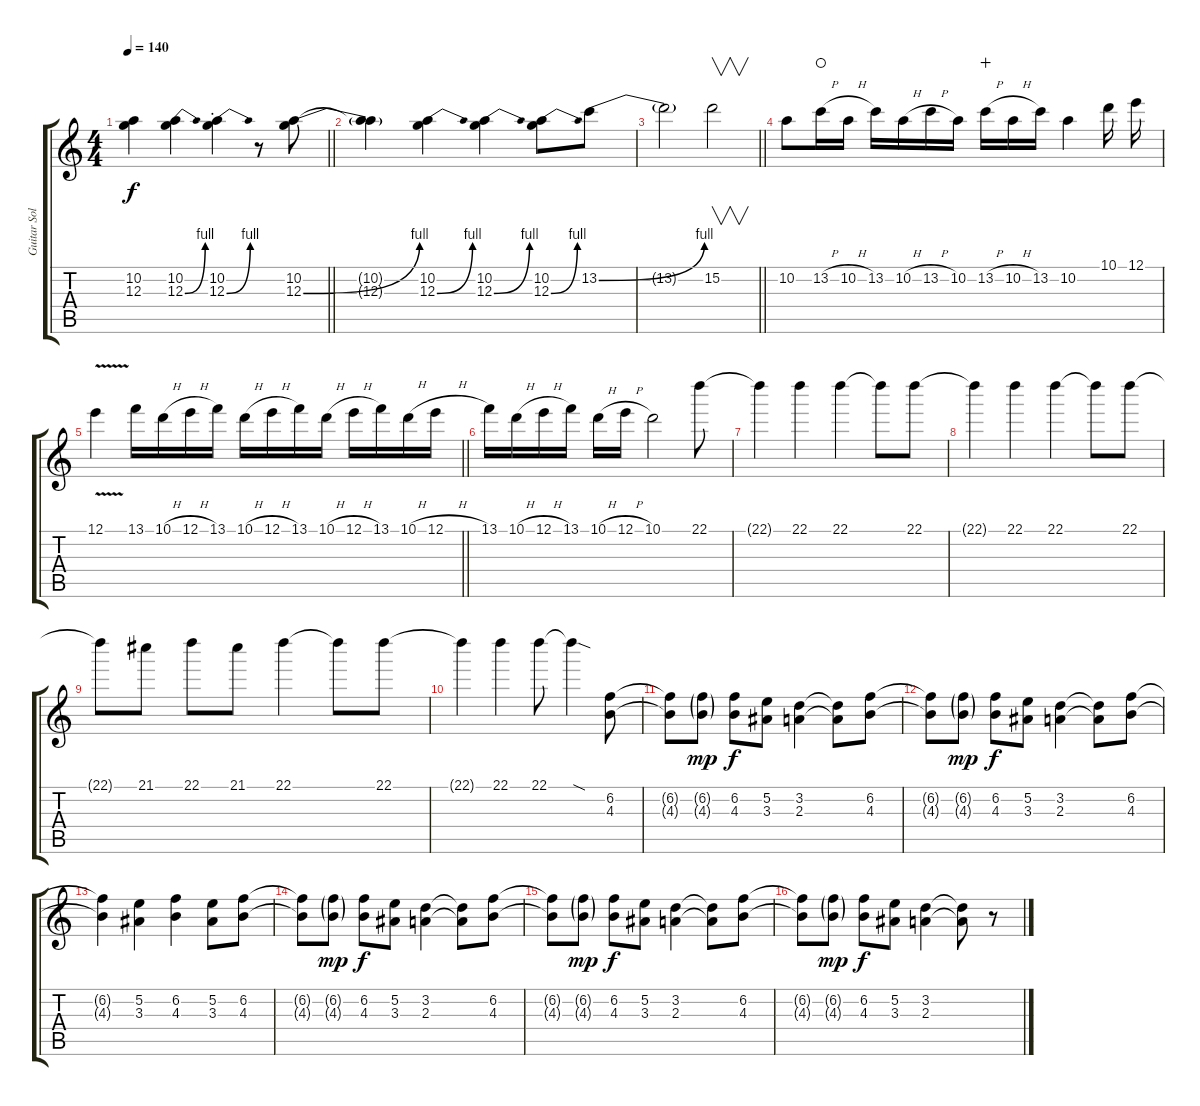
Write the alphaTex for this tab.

\track ("Guitar Solo" "Guitar Sol") {instrument overdrivenguitar}
\staff {score tabs}
\tuning (E4 B3 G3 D3 A2 E2) {hide}
\ts (4 4)
\tempo 140
\clef g2
\barLineRight lightlight
\ks c
(10.2{t} 12.3{t}).4{dy f} (10.2 12.3{be (bend 0 0 60 4)}).4 (10.2{st} 12.3{be (bend 0 0 60 4) st}).4 r.8 (10.2 12.3{be (bend 0 0 60 4)}).8 |
(10.2{t} 12.3{t}).4 (10.2 12.3{be (bend 0 0 60 4)}).4 (10.2 12.3{be (bend 0 0 60 4)}).4 (10.2 12.3{be (bend 0 0 60 4)}).8 13.2{be (bend 0 0 60 4)}.8 |
\barLineRight lightlight
13.2{t}.2 15.2.2{v} |
10.2.8 13.2{h}.16{waho} 10.2{h}.16 13.2.16 10.2{h}.16 13.2{h}.16 10.2.16 13.2{h}.16{wahc} 10.2{h}.16 13.2.16 10.2.4 10.1.16 12.1.16 |
\barLineRight lightlight
12.1{v}.4 13.1.16 10.1{h}.16 12.1{h}.16 13.1.16 10.1{h}.16 12.1{h}.16 13.1.16 10.1{h}.16 12.1{h}.16 13.1.16 10.1{h}.16 12.1{h}.16 |
13.1.16 10.1{h}.16 12.1{h}.16 13.1.16 10.1{h}.16 12.1{h}.16 10.1.2 22.1.8 |
22.1{t}.4 22.1.4 22.1.4 22.1{t}.8 22.1.8 |
22.1{t}.4 22.1.4 22.1.4 22.1{t}.8 22.1.8 |
22.1{t}.8 21.1.8 22.1.8 21.1.8 22.1.4 22.1{t}.8 22.1.8 |
22.1{t}.4 22.1.4 22.1.8 22.1{sod t}.4 (6.2 4.3).8 |
(6.2{t} 4.3{t}).8 (6.2{g} 4.3{g}).8{dy mp} (6.2 4.3).8{dy f} (5.2 3.3).8 (3.2 2.3).4 (3.2{t} 2.3{t}).8 (6.2 4.3).8 |
(6.2{t} 4.3{t}).8 (6.2{g} 4.3{g}).8{dy mp} (6.2 4.3).8{dy f} (5.2 3.3).8 (3.2 2.3).4 (3.2{t} 2.3{t}).8 (6.2 4.3).8 |
(6.2{t} 4.3{t}).4 (5.2 3.3).4 (6.2 4.3).4 (5.2 3.3).8 (6.2 4.3).8 |
(6.2{t} 4.3{t}).8 (6.2{g} 4.3{g}).8{dy mp} (6.2 4.3).8{dy f} (5.2 3.3).8 (3.2 2.3).4 (3.2{t} 2.3{t}).8 (6.2 4.3).8 |
(6.2{t} 4.3{t}).8 (6.2{g} 4.3{g}).8{dy mp} (6.2 4.3).8{dy f} (5.2 3.3).8 (3.2 2.3).4 (3.2{t} 2.3{t}).8 (6.2 4.3).8 |
(6.2{t} 4.3{t}).8 (6.2{g} 4.3{g}).8{dy mp} (6.2 4.3).8{dy f} (5.2 3.3).8 (3.2 2.3).4 (3.2{t} 2.3{t}).8 r.8
